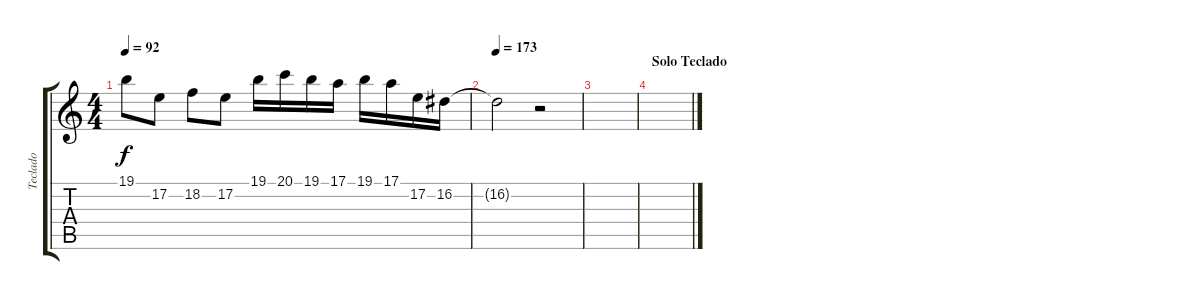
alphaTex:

\track ("Teclado" "Teclado") {instrument stringensemble1}
\staff {score tabs}
\tuning (E4 B3 G3 D3 A2 E2) {hide}
\ts (4 4)
\tempo 92
\clef g2
\ks c
19.1.8{dy f} 17.2.8 18.2.8 17.2.8 19.1.16 20.1.16 19.1.16 17.1.16 19.1.16 17.1.16 17.2.16 16.2.16 |
\tempo 173
16.2{t}.2 r.2 |
|
\section ("" "Solo Teclado")
